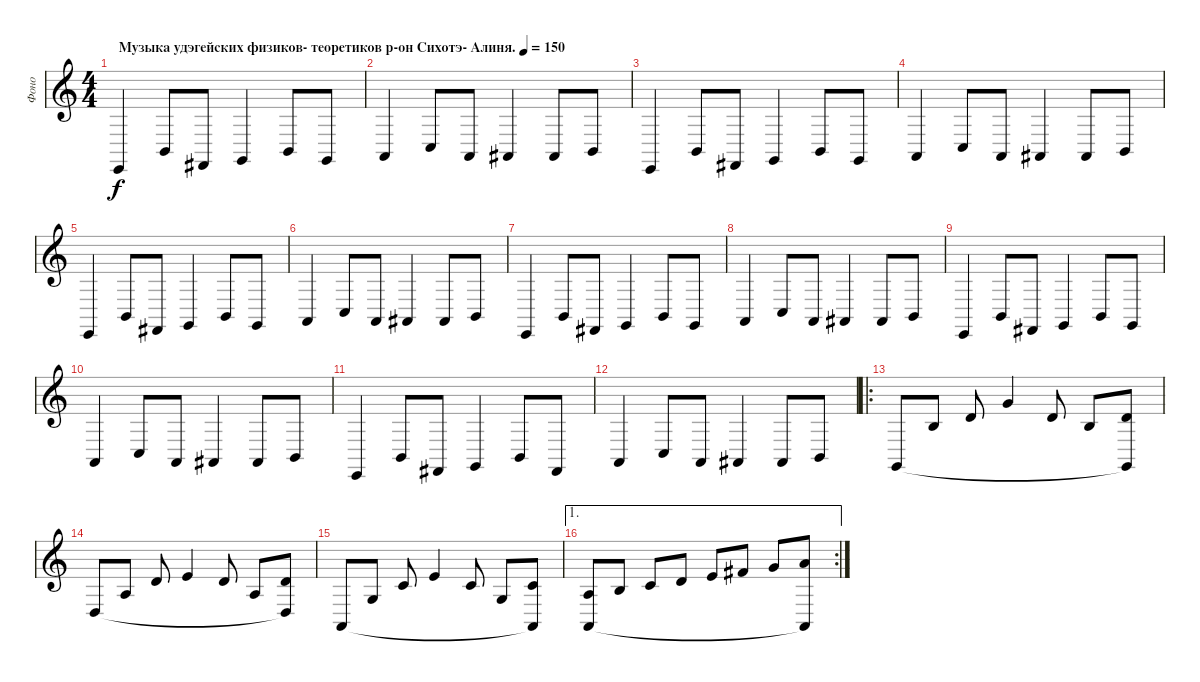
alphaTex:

\track ("Фоно" "Фоно") {instrument brightacousticpiano}
\staff {score}
\tuning (E4 B3 G3 D3 A2 E2) {hide}
\ts (4 4)
\tempo (150 "Музыка удэгейских физиков- теоретиков р-он Сихотэ- Алиня.")
\clef g2
\ks c
0.6.4{dy f instrument brightacousticpiano} 2.5.8 2.6.8 3.6.4 2.5.8 3.6.8 |
5.6.4 3.5.8 5.6.8 1.5.4 1.5.8 2.5.8 |
0.6.4 2.5.8 2.6.8 3.6.4 2.5.8 3.6.8 |
0.5.4 3.5.8 0.5.8 1.5.4 1.5.8 2.5.8 |
0.6.4 2.5.8 2.6.8 3.6.4 2.5.8 3.6.8 |
0.5.4 3.5.8 0.5.8 1.5.4 1.5.8 2.5.8 |
0.6.4 2.5.8 2.6.8 3.6.4 2.5.8 3.6.8 |
0.5.4 3.5.8 0.5.8 1.5.4 1.5.8 2.5.8 |
0.6.4 2.5.8 2.6.8 3.6.4 2.5.8 3.6.8 |
0.5.4 3.5.8 0.5.8 1.5.4 1.5.8 2.5.8 |
0.6.4 2.5.8 2.6.8 3.6.4 2.5.8 2.6.8 |
0.5.4 3.5.8 0.5.8 1.5.4 1.5.8 2.5.8 |
\ro
3.6.8 4.3.8 3.2.8 3.1.4 3.2.8 4.3.8 (3.2 3.6{t}).8 |
0.4.8 2.3.8 3.2.8 0.1.4 3.2.8 2.3.8 (3.2 0.4{t}).8 |
0.5.8 0.3.8 1.2.8 0.1.4 1.2.8 0.3.8 (1.2 0.5{t}).8 |
\ae 1
\rc 2
(2.3 0.5).8 0.2.8 1.2.8 3.2.8 0.1.8 2.1.8 3.1.8 (5.1 0.5{t}).8
